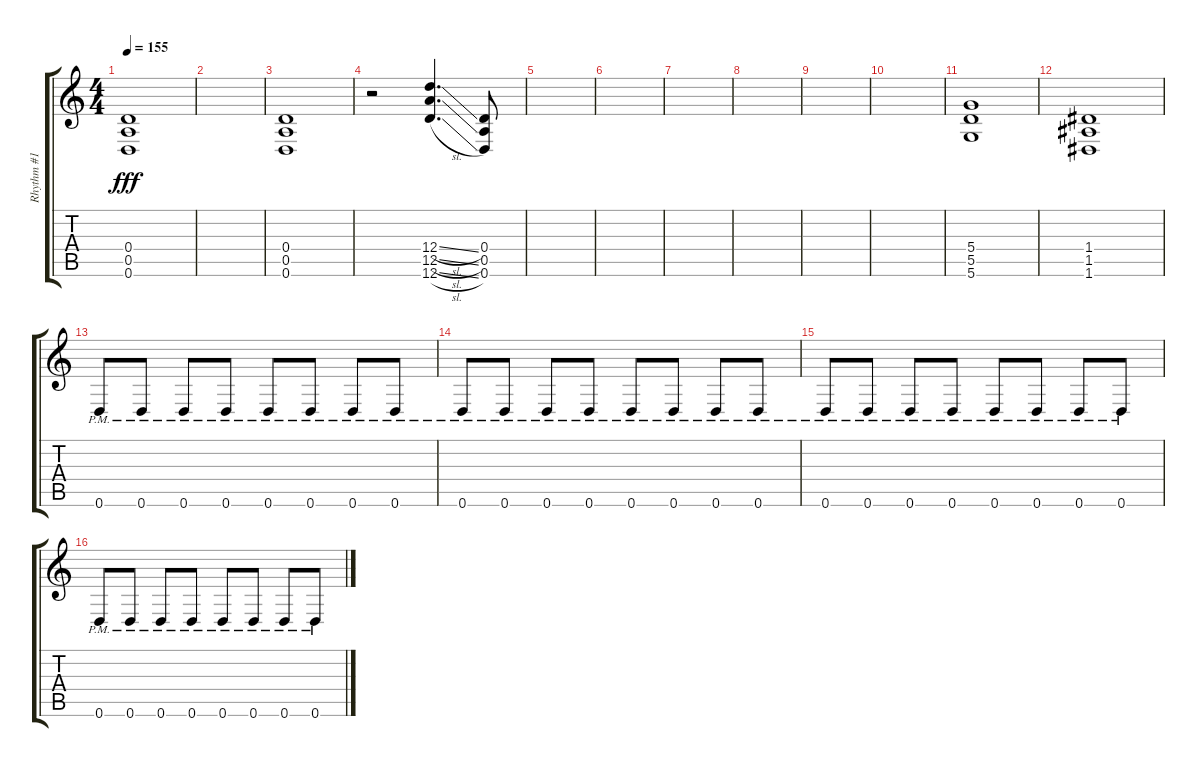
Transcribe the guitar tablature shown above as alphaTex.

\track ("Rhythm #1" "Rhythm #1") {instrument distortionguitar}
\staff {score tabs}
\tuning (E4 B3 G3 D3 A2 D2) {hide}
\ts (4 4)
\tempo 155
\clef g2
\ks c
(0.4 0.5 0.6).1{dy fff} |
|
(0.4 0.5 0.6).1 |
r.2 (12.4{sl} 12.5{sl} 12.6{sl}).4{d} (0.4 0.5 0.6).8 |
|
|
|
|
|
|
(5.4 5.5 5.6).1 |
(1.4 1.5 1.6).1 |
0.6{pm}.8 0.6{pm}.8 0.6{pm}.8 0.6{pm}.8 0.6{pm}.8 0.6{pm}.8 0.6{pm}.8 0.6{pm}.8 |
0.6{pm}.8 0.6{pm}.8 0.6{pm}.8 0.6{pm}.8 0.6{pm}.8 0.6{pm}.8 0.6{pm}.8 0.6{pm}.8 |
0.6{pm}.8 0.6{pm}.8 0.6{pm}.8 0.6{pm}.8 0.6{pm}.8 0.6{pm}.8 0.6{pm}.8 0.6{pm}.8 |
0.6{pm}.8 0.6{pm}.8 0.6{pm}.8 0.6{pm}.8 0.6{pm}.8 0.6{pm}.8 0.6{pm}.8 0.6{pm}.8
